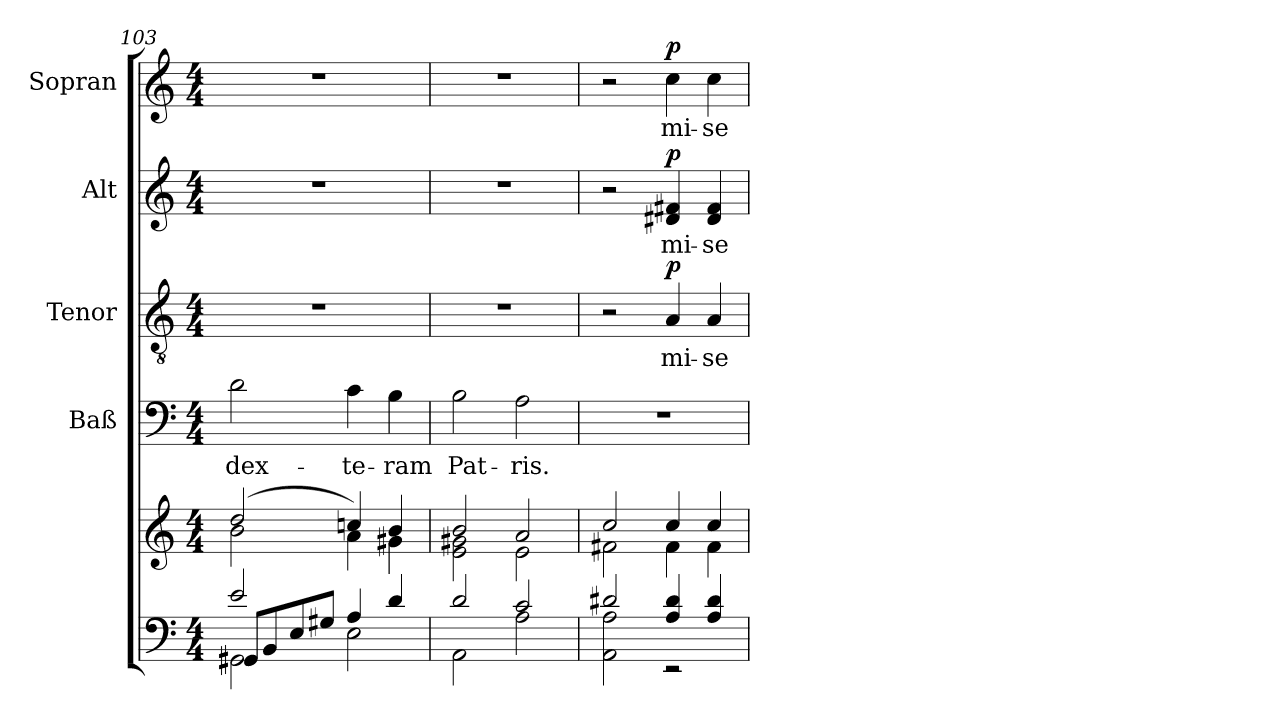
**kern	**kern	**kern	**text	**kern	**text	**dynam	**kern	**text	**dynam	**kern	**text	**dynam
*part5	*part5	*part4	*part4	*part3	*part3	*part3	*part2	*part2	*part2	*part1	*part1	*part1
*staff6	*staff5	*staff4	*staff4	*staff3	*staff3	*staff3	*staff2	*staff2	*staff2	*staff1	*staff1	*staff1
*	*	*I"Baß	*	*I"Tenor	*	*	*I"Alt	*	*	*I"Sopran	*	*
*	*	*I'Baß	*	*I'Ten	*	*	*I'Alt	*	*	*I'Sop	*	*
!!LO:PB:g=z
*clefF4	*clefG2	*clefF4	*	*clefGv2	*	*	*clefG2	*	*	*clefG2	*	*
*k[]	*k[]	*k[]	*	*k[]	*	*	*k[]	*	*	*k[]	*	*
*C:	*C:	*C:	*	*C:	*	*	*C:	*	*	*C:	*	*
*M4/4	*M4/4	*M4/4	*	*M4/4	*	*	*M4/4	*	*	*M4/4	*	*
=103	=103	=103	=103	=103	=103	=103	=103	=103	=103	=103	=103	=103
*^	*^	*	*	*	*	*	*	*	*	*	*	*
*	*^	*	*	*	*	*	*	*	*	*	*	*	*	*
!	!	!	!	!	!	!LO:LY:b	!	!	!	!	!	!	!	!	!
2e/	2GG#X\	8GG#X/L	(2dd/	2b\	2d\	dex-	1r	.	.	1r	.	.	1r	.	.
.	.	8BB/	.	.	.	.	.	.	.	.	.	.	.	.	.
.	.	8E/	.	.	.	.	.	.	.	.	.	.	.	.	.
.	.	8G#X/J	.	.	.	.	.	.	.	.	.	.	.	.	.
!	!	!	!	!	!	!LO:LY:b	!	!	!	!	!	!	!	!	!
4A/	2E\	2ryy	4ccn/)	4a\	4c\	-te-	.	.	.	.	.	.	.	.	.
!	!	!	!	!	!	!LO:LY:b	!	!	!	!	!	!	!	!	!
4d/	.	.	4b/	4g#X\	4B\	-ram	.	.	.	.	.	.	.	.	.
*	*v	*v	*	*	*	*	*	*	*	*	*	*	*	*	*
=104	=104	=104	=104	=104	=104	=104	=104	=104	=104	=104	=104	=104	=104	=104
!	!	!	!	!	!LO:LY:b	!	!	!	!	!	!	!	!	!
2d/	2AA\	2b/	2e\ 2g#X\	2B\	Pat-	1r	.	.	1r	.	.	1r	.	.
!	!	!	!	!	!LO:LY:b	!	!	!	!	!	!	!	!	!
2c/	2A\	2a/	2e\	2A\	-ris.	.	.	.	.	.	.	.	.	.
=105	=105	=105	=105	=105	=105	=105	=105	=105	=105	=105	=105	=105	=105	=105
2d#X/	2AA\ 2A\	2cc/	2f#X\	1r	.	2r	.	.	2r	.	.	2r	.	.
!	!	!	!	!	!	!	!LO:LY:b	!LO:DY:a	!	!LO:LY:b	!LO:DY:a	!	!LO:LY:b	!LO:DY:a
4A/ 4d#/	2rEE	4cc/	4f#\	.	.	4A/	mi-	p	4d#X/ 4f#X/	mi-	p	4cc\	mi-	p
!	!	!	!	!	!	!	!LO:LY:b	!	!	!LO:LY:b	!	!	!LO:LY:b	!
4A/ 4d#/	.	4cc/	4f#\	.	.	4A/	-se-	.	4d#/ 4f#/	-se-	.	4cc\	-se-	.
*v	*v	*	*	*	*	*	*	*	*	*	*	*	*	*
*	*v	*v	*	*	*	*	*	*	*	*	*	*	*
=	=	=	=	=	=	=	=	=	=	=	=	=
*-	*-	*-	*-	*-	*-	*-	*-	*-	*-	*-	*-	*-
